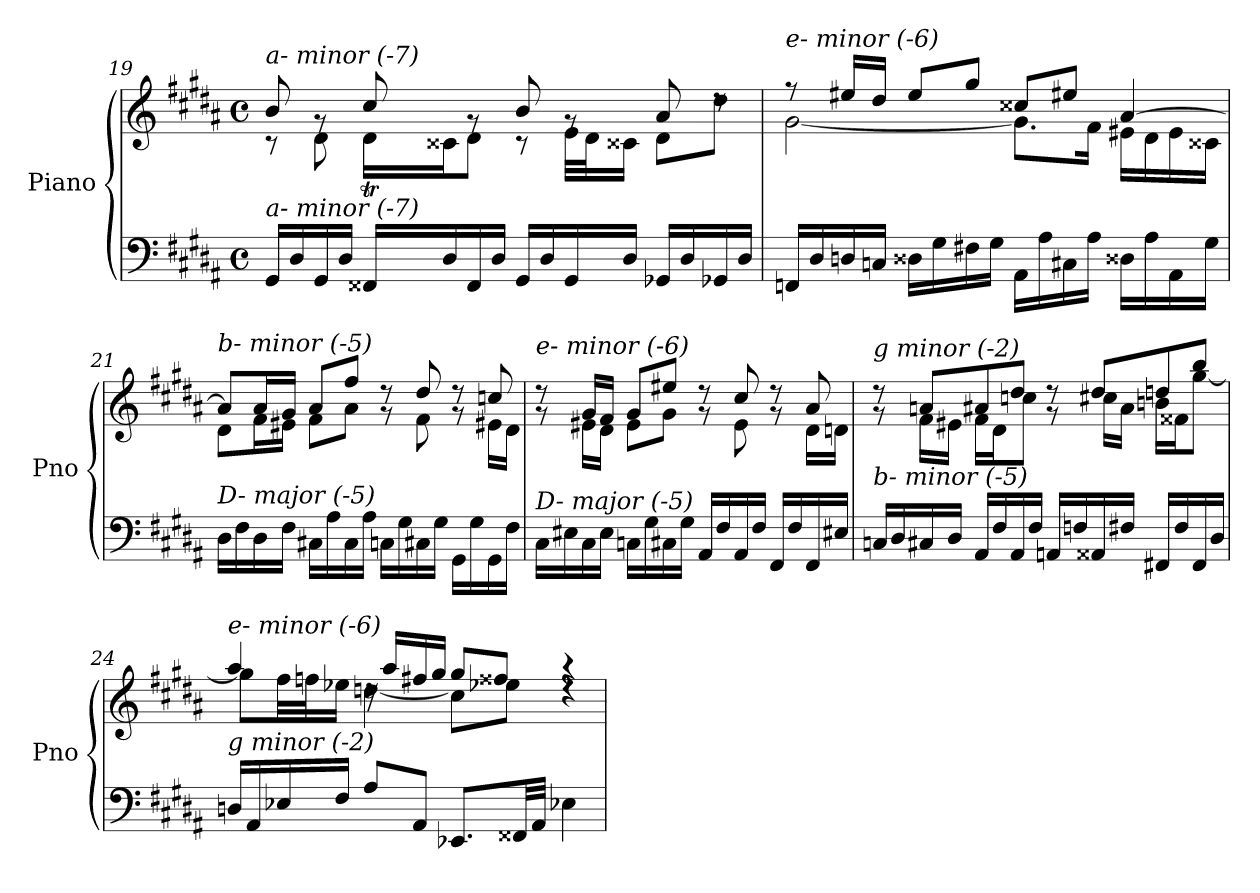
**kern	**kern
*part1	*part1
*staff2	*staff1
*I"Piano	*
*I'Pno	*
!!LO:LB:g=z
*clefF4	*clefG2
*k[f#c#g#d#a#]	*k[f#c#g#d#a#]
*M4/4	*M4/4
*met(c)	*met(c)
=19	=19
*^	*^
*	*	*	*^
!	!	!LO:TX:i:t=a- minor (-7)	!	!
!LO:TX:i:t=a- minor (-7)	!	!	!	!
4ryy	16GG#/LL	8b/	8r	4ryy
.	16D#/	.	.	.
.	16GG#/	8rg	8d#\	.
.	16D#/JJ	.	.	.
16ryy	16FF##X/LL	8cc#/	16d#t\LL	64d#!yy
.	.	.	.	64e!yy
.	.	.	.	32d#!yy
2ryy	16D#/	.	16c##X\J	2ryy
.	16FF##/	8rg	8d#\J	.
.	16D#/JJ	.	.	.
.	16GG#/LL	8b/	8r	.
.	16D#/	.	.	.
.	16GG#/	8rg	32e\LLL	.
.	.	.	32d#\J	.
.	16D#/JJ	.	16c##X\JJ	.
.	16GG-Xi/LL	8a#/	8d#\L	.
8.ryy	16D#/	.	.	8.ryy
.	16GG-Xi/	8rdd	8dd#\J	.
.	16D#/JJ	.	.	.
*	*	*	*v	*v
=20	=20	=20	=20
!	!	!LO:TX:i:t=e- minor (-6)	!
!LO:TX:i:t=E- major (-3)	!	!	!
*v	*v	*	*
16FFni/LL	8r	[2g#\
16D#/	.	.
16Dni/	16ee#X/LL	.
16Cni/JJ	16dd#/JJ	.
16D##i\LL	8ee#/L	.
16G#\	.	.
16F#Xi\	8gg#/J	.
16G#\JJ	.	.
16AA#\LL	8cc##X/L	8.g#\L]
16A#\	.	.
16C#Xi\	8ee#X/J	.
16A#\JJ	.	16f#\Jk
16D##Xi\LL	[4a#/	16e#X\LL
16A#\	.	16d#\
16AA#\	.	16e#\
16G#\JJ	.	16c##X\JJ
=21	=21	=21
!	!LO:TX:i:t=b- minor (-5)	!
!LO:TX:i:t=D- major (-5)	!	!
16D#\LL	8a#/L]	8d#\L
16F#\	.	.
16D#\	16a#/L	16f#\L
16F#\JJ	16g#/JJ	16e#X\JJ
16C#X\LL	8a#/L	8f#\L
16A#\	.	.
16C#\	8ff#/J	8a#\J
16A#\JJ	.	.
16Cni\LL	8rg	8rdd
16G#\	.	.
16C#i\	8dd#/	8f#\
16G#\JJ	.	.
16GG#\LL	8rg	8rdd
16G#\	.	.
16GG#\	8ccni/	16e#X\LL
16F#\JJ	.	16d#\JJ
!!LO:LB:g=z	!!
=22	=22	=22
!	!LO:TX:i:t=e- minor (-6)	!
!LO:TX:i:t=D- major (-5)	!	!
16C#\LL	8rg	8rdd
16E#X\	.	.
16C#\	16g#/LL	16e#X\LL
16E#\JJ	16f#/JJ	16d#\JJ
16Cni\LL	8g#/L	8e#\L
16G#\	.	.
16C#i\	8ee#X/J	8g#\J
16G#\JJ	.	.
16AA#/LL	8rg	8rdd
16F#/	.	.
16AA#/	8cc#/	8e#\
16F#/JJ	.	.
16FF#/LL	8rg	8rdd
16F#/	.	.
16FF#/	8a#/	16d#\LL
16E#X/JJ	.	16dni\JJ
=23	=23	=23
!	!LO:TX:i:t=g minor (-2)	!
!LO:TX:i:t=b- minor (-5)	!	!
16Cni/LL	8rg	8rdd
16D#/	.	.
16C#i/	8ani/L	16f#\LL
16D#/JJ	.	16e#X\JJ
16AA#/LL	8a#/	16f#\LL
16F#/	.	16d#\J
16AA#/	8dd#/J	8ccni\J
16F#/JJ	.	.
16AAni/LL	8rg	8rdd
16Fni/	.	.
16AA##i/	8dd#/L	16cc#i\LL
16F#i/JJ	.	16a#\JJ
16FF#Xi/LL	8ddni/	16bn\LL
16F#i/	.	16f##Xi\J
16FF#i/	8bb/J	[8gg#\J
16D#/JJ	.	.
=24	=24	=24
!	!LO:TX:i:t=e- minor (-6)	!
!LO:TX:i:t=g minor (-2)	!	!
16Dni/LL	4aa#/	8gg#\L]
16AA#/	.	.
16E-Xi/	.	32ff#\LL
.	.	32ffni\J
16F#/JJ	.	16ee-Xi\JJ
8A#/L	16rdd	[4ddni\
.	16aa#/LL	.
8AA#/J	16ff#i/	.
.	16gg#/JJ	.
8.EE-Xi/L	8gg#/L	8cc##\L]
.	8ff##X/J	8ee-Xi\J
32FF##X/LL	.	.
32AA#/JJJ	.	.
4E-Xi\	4r	4rdd
*	*v	*v
=	=
*-	*-
